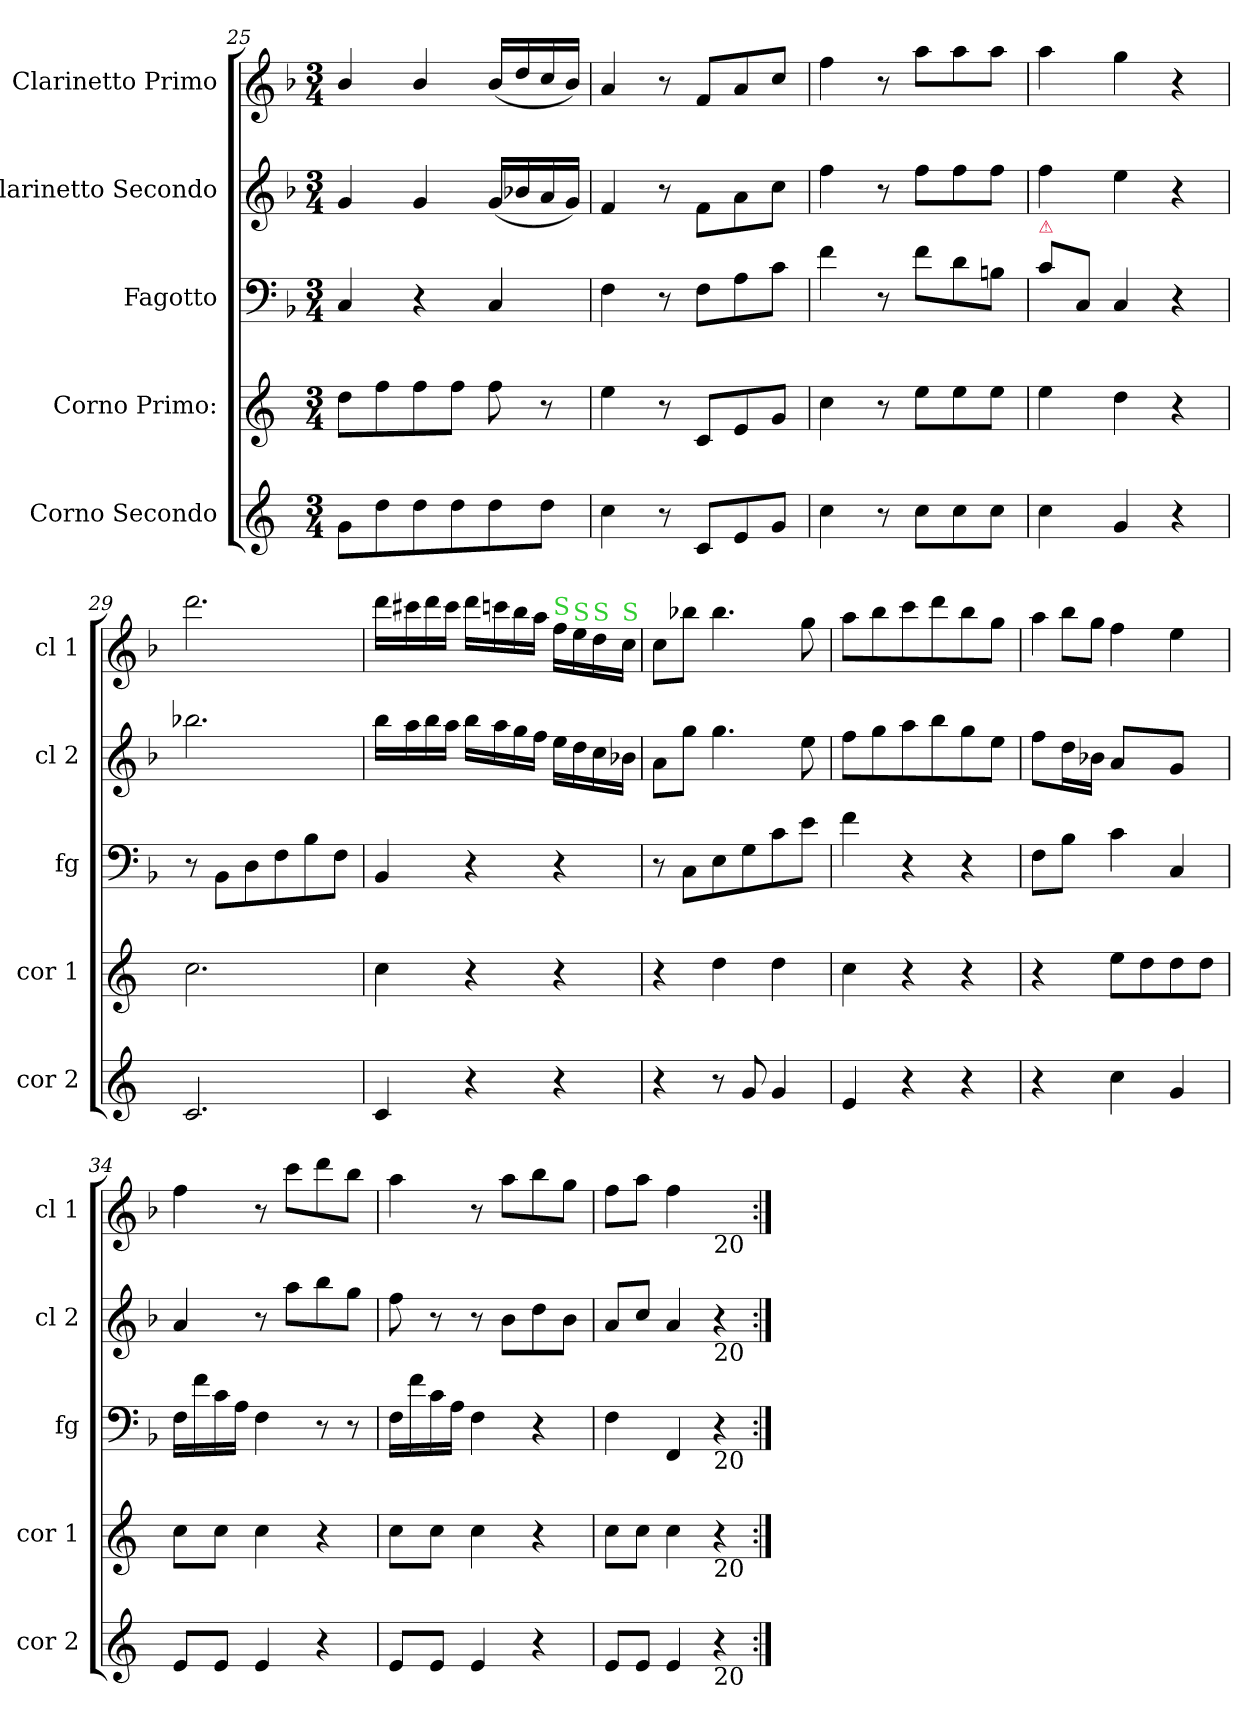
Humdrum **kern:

**kern	**kern	**kern	**kern	**kern
*part5	*part4	*part3	*part2	*part1
*staff5	*staff4	*staff3	*staff2	*staff1
*I"Corno Secondo	*I"Corno Primo:	*I"Fagotto	*I"Clarinetto Secondo	*I"Clarinetto Primo
*I'cor 2	*I'cor 1	*I'fg	*I'cl 2	*I'cl 1
*clefG2	*clefG2	*clefF4	*clefG2	*clefG2
*ITrd4c7	*ITrd4c7	*	*	*
*k[b-]	*k[b-]	*k[b-]	*k[b-]	*k[b-]
*M3/4	*M3/4	*M3/4	*M3/4	*M3/4
=25	=25	=25	=25	=25
8c\L	8g\L	4C/	4g/	4b-/
8g\	8b-\	.	.	.
8g\	8b-\	4r	4g/	4b-/
8g\	8b-\J	.	.	.
8g\	8b-\	4C/	(16g/LL	(16b-/LL
.	.	.	16b-X/	16dd/
8g\J	8r	.	16a/	16cc/
.	.	.	16g/JJ)	16b-/JJ)
=26	=26	=26	=26	=26
4f\	4a\	4F\	4f/	4a/
8r	8r	8r	8r	8r
8F/L	8F/L	8F\L	8f\L	8f/L
8A/	8A/	8A\	8a\	8a/
8c/J	8c/J	8c\J	8cc\J	8cc/J
=27	=27	=27	=27	=27
4f\	4f\	4f\	4ff\	4ff\
8r	8r	8r	8r	8r
8f\L	8a\L	8f\L	8ff\L	8aa\L
8f\	8a\	8d\	8ff\	8aa\
8f\J	8a\J	8Bn\J	8ff\J	8aa\J
=28	=28	=28	=28	=28
!	!	!LO:TX:a:color=crimson:t=⚠	!	!
4f\	4a\	8c\L	4ff\	4aa\
.	.	8C/J	.	.
4c/	4g\	4C/	4ee\	4gg\
4r	4r	4r	4r	4r
=29	=29	=29	=29	=29
2.F/	2.f\	8r	2.bb-X\	2.ddd\
.	.	8BB-\L	.	.
.	.	8D\	.	.
.	.	8F\	.	.
.	.	8B-\	.	.
.	.	8F\J	.	.
=30	=30	=30	=30	=30
4F/	4f\	4BB-/	16bb-\LL	16ddd\LL
.	.	.	16aa\	16ccc#X\
.	.	.	16bb-\	16ddd\
.	.	.	16aa\JJ	16ccc#\JJ
4r	4r	4r	16bb-\LL	16ddd\LL
.	.	.	16aa\	16cccn\
.	.	.	16gg\	16bb-\
.	.	.	16ff\JJ	16aa\JJ
!	!	!	!	!LO:TX:a:color=limegreen:t=S
4r	4r	4r	16ee\LL	16ff\LL
!	!	!	!	!LO:TX:a:color=limegreen:t=S
.	.	.	16dd\	16ee\
!	!	!	!	!LO:TX:a:color=limegreen:t=S
.	.	.	16cc\	16dd\
!	!	!	!	!LO:TX:a:color=limegreen:t=S
.	.	.	16b-X\JJ	16cc\JJ
=31	=31	=31	=31	=31
4r	4r	8r	8a\L	8cc\L
.	.	8C\L	8gg\J	8bb-X\J
8r	4g\	8E\	4.gg\	4.bb-\
8c/	.	8G\	.	.
4c/	4g\	8c\	.	.
.	.	8e\J	8ee\	8gg\
=32	=32	=32	=32	=32
4A/	4f\	4f\	8ff\L	8aa\L
.	.	.	8gg\	8bb-\
4r	4r	4r	8aa\	8ccc\
.	.	.	8bb-\	8ddd\
4r	4r	4r	8gg\	8bb-\
.	.	.	8ee\J	8gg\J
=33	=33	=33	=33	=33
!	!	!	!	!LO:N:vis=4
4r	4r	8F\L	8ff\L	8aa\
!	!	!	!	!LO:N:vis=8
.	.	8B-\J	16dd\L	16bb-\L
!	!	!	!	!LO:N:vis=8
.	.	.	16b-X\JJ	16gg\J
!	!	!	!LO:N:vis=8	!
4f\	8a\L	4c\	4a/L	4ff\
.	8g\	.	.	.
!	!	!	!LO:N:vis=8	!
4c/	8g\	4C/	4g/J	4ee\
.	8g\J	.	.	.
=34	=34	=34	=34	=34
8A/L	8f\L	16F\LL	4a/	4ff\
.	.	16f\	.	.
8A/J	8f\J	16c\	.	.
.	.	16A\JJ	.	.
4A/	4f\	4F\	8r	8r
.	.	.	8aa\L	8ccc\L
4r	4r	8r	8bb-\	8ddd\
.	.	8r	8gg\J	8bb-\J
=35	=35	=35	=35	=35
8A/L	8f\L	16F\LL	8ff\	4aa\
.	.	16f\	.	.
8A/J	8f\J	16c\	8r	.
.	.	16A\JJ	.	.
4A/	4f\	4F\	8r	8r
.	.	.	8b-\L	8aa\L
4r	4r	4r	8dd\	8bb-\
.	.	.	8b-\J	8gg\J
=36	=36	=36	=36	=36
8A/L	8f\L	4F\	8a/L	8ff\L
8A/J	8f\J	.	8cc/J	8aa\J
4A/	4f\	4FF/	4a/	4ff\
!	!	!	!	!LO:TX:b:t=20
!	!	!	!LO:TX:b:t=20	!
!	!	!LO:TX:b:t=20	!	!
!	!LO:TX:b:t=20	!	!	!
!LO:TX:b:t=20	!	!	!	!
4r	4r	4r	4r	4ryy
=:|!	=:|!	=:|!	=:|!	=:|!
*-	*-	*-	*-	*-
